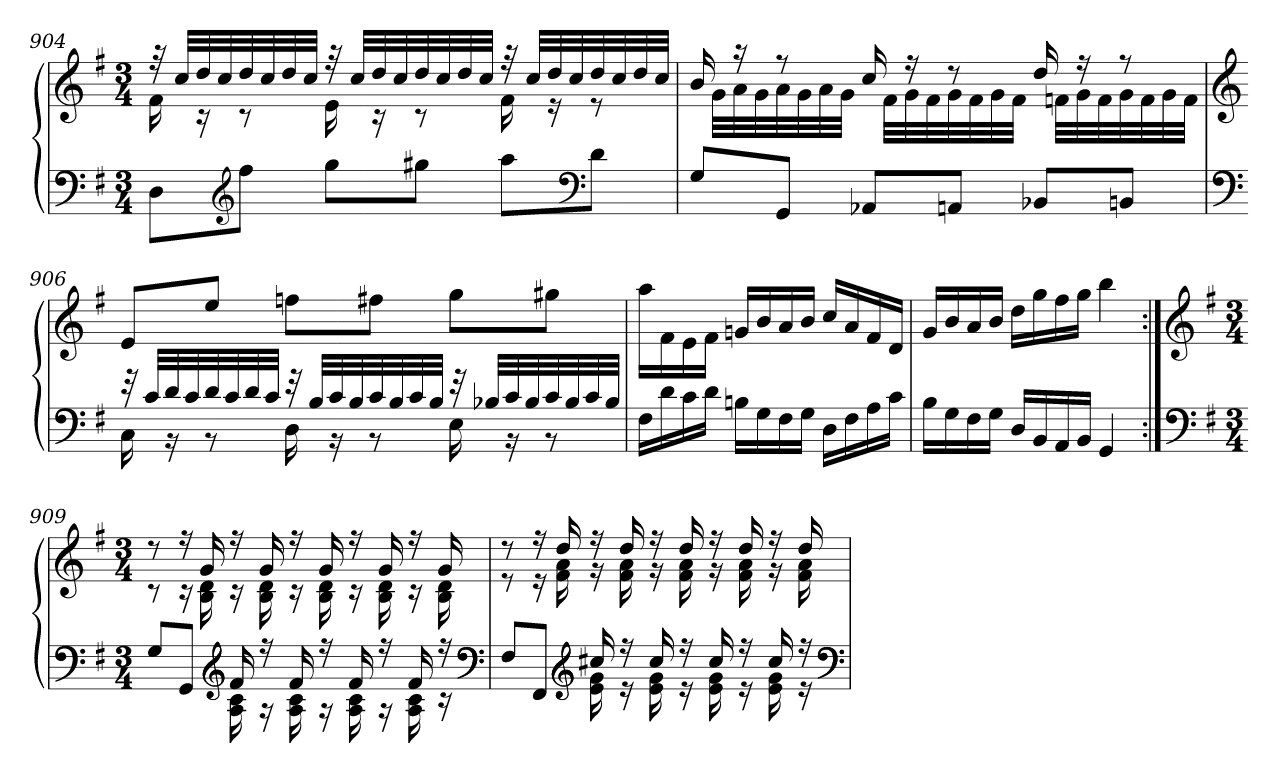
**kern	**kern
*part1	*part1
*staff2	*staff1
!!LO:LB:g=z
*clefF4	*clefG2
*k[f#]	*k[f#]
*G:	*G:
*M3/4	*M3/4
=904	=904
*	*^
8D\L	32r	16f#\
.	32cc/LLL	.
.	32dd/	16r
.	32cc/	.
*clefG2	*	*
8ff#\J	32dd/	8r
.	32cc/	.
.	32dd/	.
.	32cc/JJJ	.
8gg\L	32r	16e\
.	32cc/LLL	.
.	32dd/	16r
.	32cc/	.
8gg#X\J	32dd/	8r
.	32cc/	.
.	32dd/	.
.	32cc/JJJ	.
8aa\L	32r	16f#\
.	32cc/LLL	.
.	32dd/	16r
.	32cc/	.
*clefF4	*	*
8d\J	32dd/	8r
.	32cc/	.
.	32dd/	.
.	32cc/JJJ	.
=905	=905	=905
8G/L	16b/	32ryy
.	.	32g\LLL
.	16r	32a\
.	.	32g\
8GG/J	8r	32a\
.	.	32g\
.	.	32a\
.	.	32g\JJJ
8AA-X/L	16cc/	32ryy
.	.	32f#\LLL
.	16r	32g\
.	.	32f#\
8AAn/J	8r	32g\
.	.	32f#\
.	.	32g\
.	.	32f#\JJJ
8BB-X/L	16dd/	32ryy
.	.	32fn\LLL
.	16r	32g\
.	.	32f\
8BBn/J	8r	32g\
.	.	32f\
.	.	32g\
.	.	32f\JJJ
*	*v	*v
!!LO:LB:g=z
=906	=906
*clefF4	*clefG2
*^	*
32r	16C\	8e/L
32c/LLL	.	.
32d/	16r	.
32c/	.	.
32d/	8r	8ee/J
32c/	.	.
32d/	.	.
32c/JJJ	.	.
32r	16D\	8ffn\L
32B/LLL	.	.
32c/	16r	.
32B/	.	.
32c/	8r	8ff#X\J
32B/	.	.
32c/	.	.
32B/JJJ	.	.
32r	16E\	8gg\L
32B-X/LLL	.	.
32c/	16r	.
32B-/	.	.
32c/	8r	8gg#X\J
32B-/	.	.
32c/	.	.
32B-/JJJ	.	.
*v	*v	*
=907	=907
16F#\LL	16aa\LL
16d\	16f#\
16c\	16e\
16d\JJ	16f#\JJ
16Bn\LL	16gn/LL
16G\	16b/
16F#\	16a/
16G\JJ	16b/JJ
16D\LL	16cc/LL
16F#\	16a/
16A\	16f#/
16c\JJ	16d/JJ
=908	=908
16B\LL	16g/LL
16G\	16b/
16F#\	16a/
16G\JJ	16b/JJ
16D/LL	16dd\LL
16BB/	16gg\
16AA/	16ff#\
16BB/JJ	16gg\JJ
4GG/	4bb\
!!LO:PB:g=z
=909:|!	=909:|!
*clefF4	*clefG2
*k[f#]	*k[f#]
*G:	*G:
*M3/4	*M3/4
*	*MM100
*^	*^
8G/L	4ryy	8r	8r
8GG/J	.	16r	16r
.	.	16g/	16B\ 16d\
*clefG2	*	*	*
16f#/	16A\ 16c\	16r	16r
16r	16r	16g/	16B\ 16d\
16f#/	16A\ 16c\	16r	16r
16r	16r	16g/	16B\ 16d\
16f#/	16A\ 16c\	16r	16r
16r	16r	16g/	16B\ 16d\
16f#/	16A\ 16c\	16r	16r
16r	16r	16g/	16B\ 16d\
*clefF4	*	*	*
=910	=910	=910	=910
8F#/L	4ryy	8r	8r
8FF#/J	.	16r	16r
.	.	16dd/	16f#\ 16a\
*clefG2	*	*	*
16cc#X/	16e\ 16g\	16r	16r
16r	16r	16dd/	16f#\ 16a\
16cc#/	16e\ 16g\	16r	16r
16r	16r	16dd/	16f#\ 16a\
16cc#/	16e\ 16g\	16r	16r
16r	16r	16dd/	16f#\ 16a\
16cc#/	16e\ 16g\	16r	16r
16r	16r	16dd/	16f#\ 16a\
*v	*v	*	*
*	*v	*v
*clefF4	*
=	=
*-	*-
